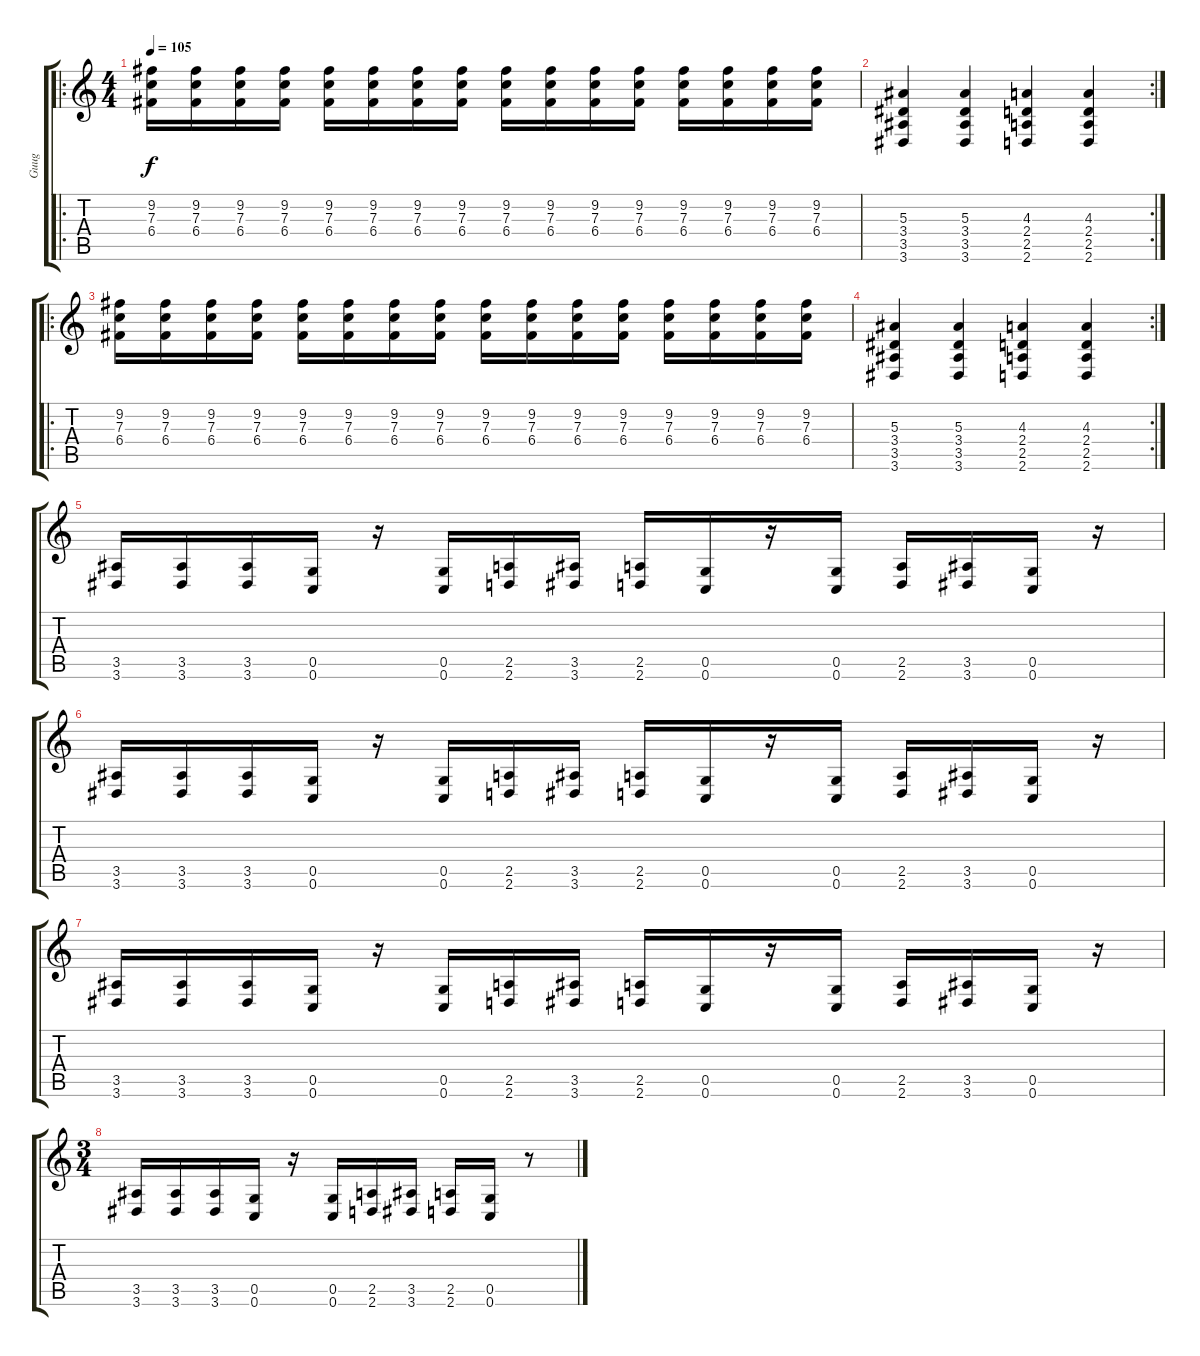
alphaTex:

\track ("Guug" "Guug") {instrument overdrivenguitar}
\staff {score tabs}
\tuning (D4 A3 F3 C3 G2 C2) {hide}
\ro
\ts (4 4)
\tempo 105
\clef g2
\ks c
(9.2 7.3 6.4).16{dy f instrument overdrivenguitar} (9.2 7.3 6.4).16 (9.2 7.3 6.4).16 (9.2 7.3 6.4).16 (9.2 7.3 6.4).16 (9.2 7.3 6.4).16 (9.2 7.3 6.4).16 (9.2 7.3 6.4).16 (9.2 7.3 6.4).16 (9.2 7.3 6.4).16 (9.2 7.3 6.4).16 (9.2 7.3 6.4).16 (9.2 7.3 6.4).16 (9.2 7.3 6.4).16 (9.2 7.3 6.4).16 (9.2 7.3 6.4).16 |
\rc 2
(5.3 3.4 3.5 3.6).4 (5.3 3.4 3.5 3.6).4 (4.3 2.4 2.5 2.6).4 (4.3 2.4 2.5 2.6).4 |
\ro
(9.2 7.3 6.4).16 (9.2 7.3 6.4).16 (9.2 7.3 6.4).16 (9.2 7.3 6.4).16 (9.2 7.3 6.4).16 (9.2 7.3 6.4).16 (9.2 7.3 6.4).16 (9.2 7.3 6.4).16 (9.2 7.3 6.4).16 (9.2 7.3 6.4).16 (9.2 7.3 6.4).16 (9.2 7.3 6.4).16 (9.2 7.3 6.4).16 (9.2 7.3 6.4).16 (9.2 7.3 6.4).16 (9.2 7.3 6.4).16 |
\rc 2
(5.3 3.4 3.5 3.6).4 (5.3 3.4 3.5 3.6).4 (4.3 2.4 2.5 2.6).4 (4.3 2.4 2.5 2.6).4 |
(3.5 3.6).16 (3.5 3.6).16 (3.5 3.6).16 (0.5 0.6).16 r.16 (0.5 0.6).16 (2.5 2.6).16 (3.5 3.6).16 (2.5 2.6).16 (0.5 0.6).16 r.16 (0.5 0.6).16 (2.5 2.6).16 (3.5 3.6).16 (0.5 0.6).16 r.16 |
(3.5 3.6).16 (3.5 3.6).16 (3.5 3.6).16 (0.5 0.6).16 r.16 (0.5 0.6).16 (2.5 2.6).16 (3.5 3.6).16 (2.5 2.6).16 (0.5 0.6).16 r.16 (0.5 0.6).16 (2.5 2.6).16 (3.5 3.6).16 (0.5 0.6).16 r.16 |
(3.5 3.6).16 (3.5 3.6).16 (3.5 3.6).16 (0.5 0.6).16 r.16 (0.5 0.6).16 (2.5 2.6).16 (3.5 3.6).16 (2.5 2.6).16 (0.5 0.6).16 r.16 (0.5 0.6).16 (2.5 2.6).16 (3.5 3.6).16 (0.5 0.6).16 r.16 |
\ts (3 4)
(3.5 3.6).16 (3.5 3.6).16 (3.5 3.6).16 (0.5 0.6).16 r.16 (0.5 0.6).16 (2.5 2.6).16 (3.5 3.6).16 (2.5 2.6).16 (0.5 0.6).16 r.8
